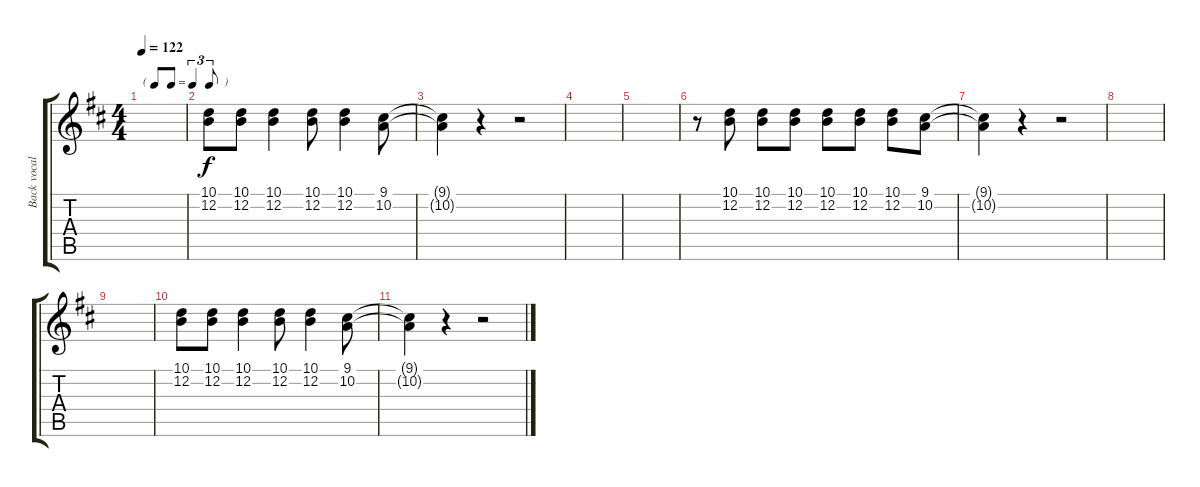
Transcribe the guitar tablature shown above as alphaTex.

\track ("Back vocals" "Back vocal") {instrument viola}
\staff {score tabs}
\tuning (E4 B3 G3 D3 A2 E2) {hide}
\ts (4 4)
\tf triplet8th
\tempo 122
\clef g2
\ks d
|
(10.1 12.2).8 (10.1 12.2).8 (10.1 12.2).4 (10.1 12.2).8 (10.1 12.2).4 (9.1 10.2).8 |
(9.1{t} 10.2{t}).4 r.4 r.2 |
|
|
r.8 (10.1 12.2).8 (10.1 12.2).8 (10.1 12.2).8 (10.1 12.2).8 (10.1 12.2).8 (10.1 12.2).8 (9.1 10.2).8 |
(9.1{t} 10.2{t}).4 r.4 r.2 |
|
|
(10.1 12.2).8 (10.1 12.2).8 (10.1 12.2).4 (10.1 12.2).8 (10.1 12.2).4 (9.1 10.2).8 |
(9.1{t} 10.2{t}).4 r.4 r.2
